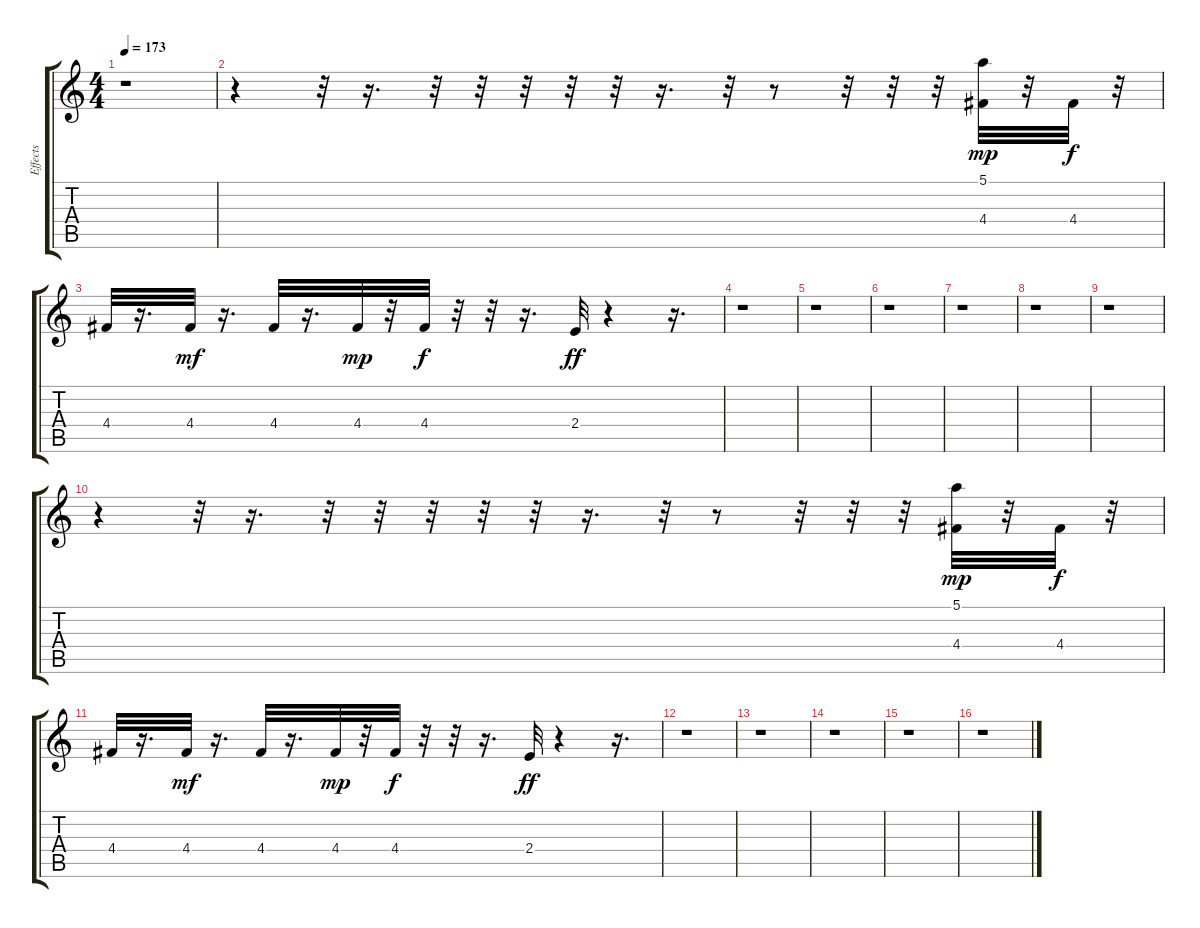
\track ("Effects" "Effects") {instrument acousticguitarsteel}
\staff {score tabs}
\tuning (E4 B3 G3 D3 A2 E2) {hide}
\ts (4 4)
\tempo 173
\clef g2
\ks c
r.1{dy ff} |
r.4 r.32 r.16{d} r.32 r.32 r.32 r.32 r.32 r.16{d} r.32 r.8 r.32 r.32 r.32 (5.1 4.4).32{dy mp} r.32 4.4.32{dy f} r.32 |
4.4.32 r.16{d} 4.4.32{dy mf} r.16{d} 4.4.32 r.16{d} 4.4.32{dy mp} r.32 4.4.32{dy f} r.32 r.32 r.16{d} 2.4.32{dy ff} r.4 r.16{d} |
r.1 |
r.1 |
r.1 |
r.1 |
r.1 |
r.1 |
r.4 r.32 r.16{d} r.32 r.32 r.32 r.32 r.32 r.16{d} r.32 r.8 r.32 r.32 r.32 (5.1 4.4).32{dy mp} r.32 4.4.32{dy f} r.32 |
4.4.32 r.16{d} 4.4.32{dy mf} r.16{d} 4.4.32 r.16{d} 4.4.32{dy mp} r.32 4.4.32{dy f} r.32 r.32 r.16{d} 2.4.32{dy ff} r.4 r.16{d} |
r.1 |
r.1 |
r.1 |
r.1 |
r.1
